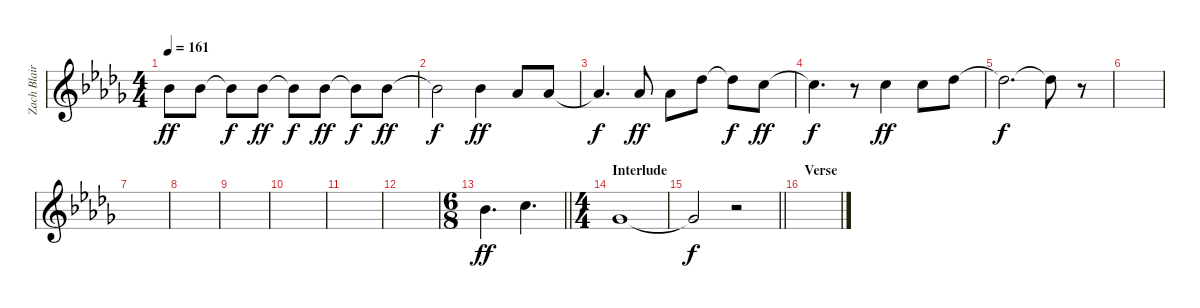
\track ("Zach Blair - Vocals" "Zach Blair") {instrument distortionguitar}
\staff {score}
\tuning (E4 B3 G3 D3 A2 E2) {hide}
\ts (4 4)
\tempo 161
\clef g2
\ks db
3.3.8{dy ff} 3.3.8 3.3{t}.8{dy f} 3.3.8{dy ff} 3.3{t}.8{dy f} 3.3.8{dy ff} 3.3{t}.8{dy f} 3.3.8{dy ff} |
3.3{t}.2{dy f} 3.3.4{dy ff} 1.3.8 1.3.8 |
1.3{t}.4{d dy f} 1.3.8{dy ff} 1.3.8 6.3.8 6.3{t}.8{dy f} 5.3.8{dy ff} |
5.3{t}.4{d dy f} r.8 1.2.4{dy ff} 1.2.8 2.2.8 |
2.2{t}.2{d dy f} 2.2{t}.8 r.8 |
|
|
|
|
|
|
|
\ts (6 8)
\barLineRight lightlight
3.3.4{d dy ff} 5.3.4{d} |
\ts (4 4)
\section ("" "Interlude")
4.4.1 |
\barLineRight lightlight
4.4{t}.2{dy f} r.2 |
\section ("" "Verse")
